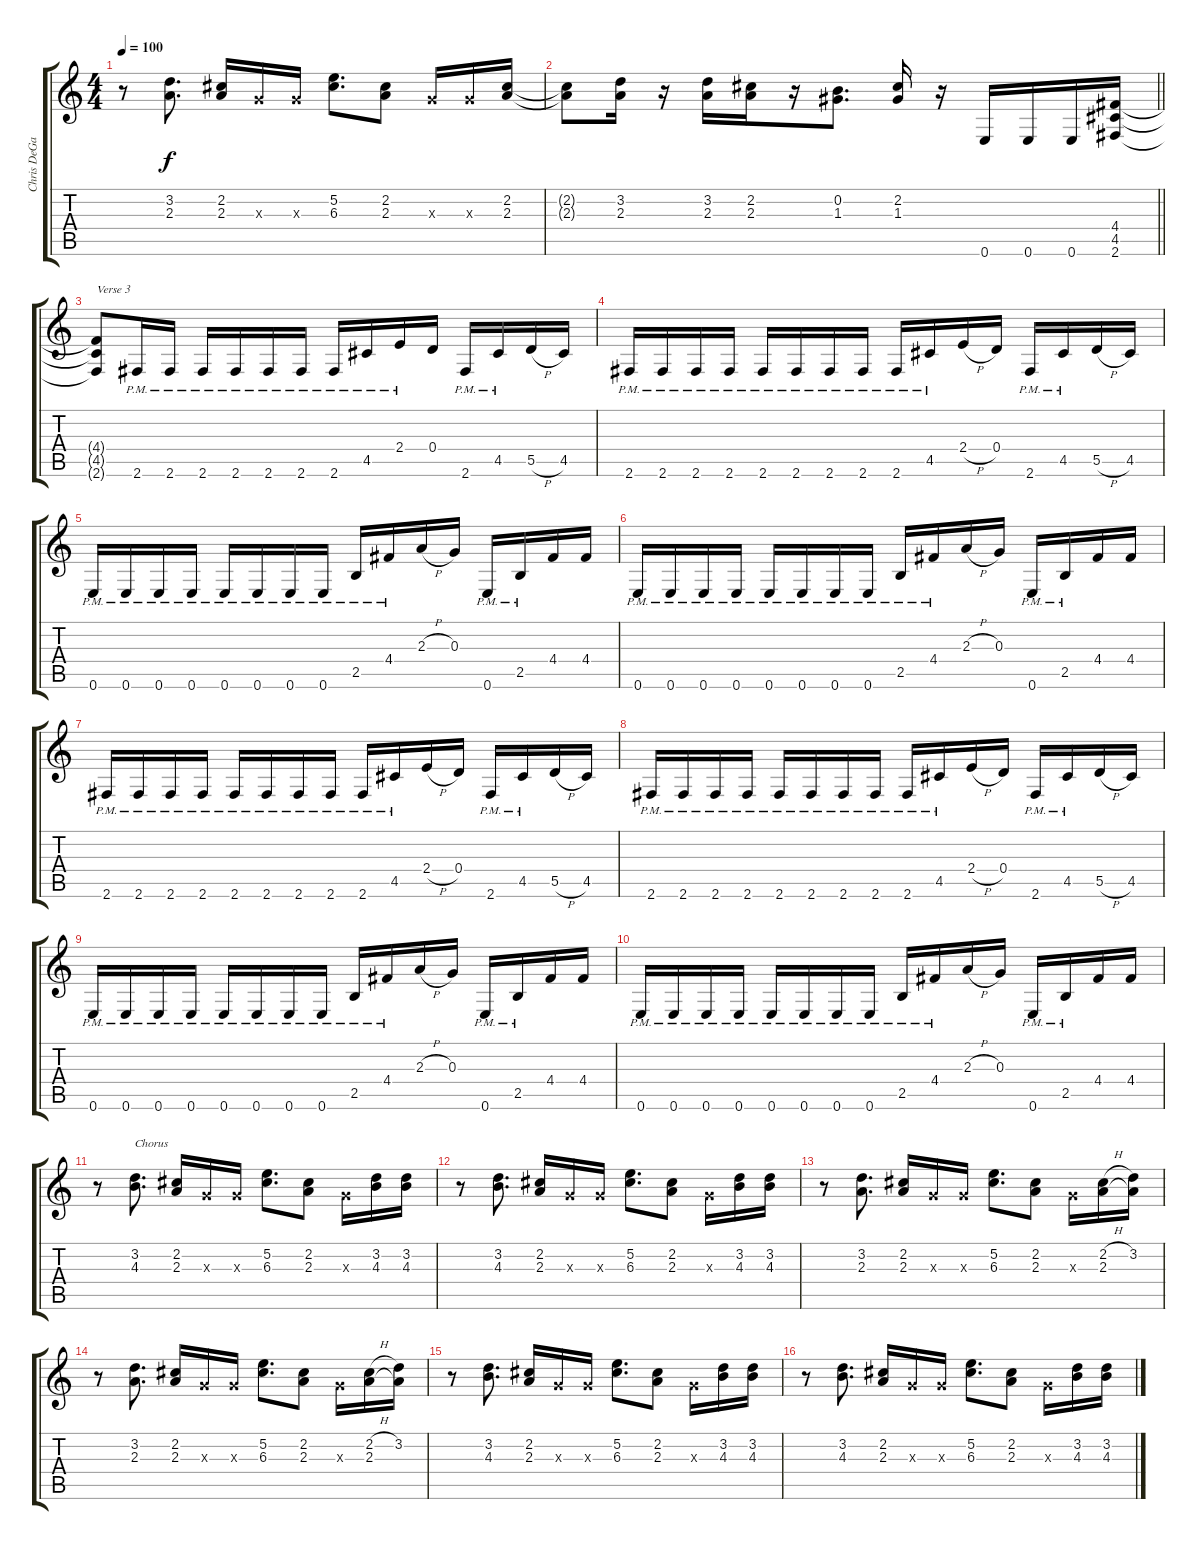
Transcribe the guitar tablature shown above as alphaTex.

\track ("Chris DeGarmo" "Chris DeGa") {instrument overdrivenguitar bank 1}
\staff {score tabs}
\tuning (E4 B3 G3 D3 A2 E2) {hide}
\ts (4 4)
\tempo 100
\clef g2
\ks c
r.8{dy f} (3.2 2.3).8{d} (2.2 2.3).16 0.3{x}.16 0.3{x}.16 (5.2 6.3).8{d} (2.2 2.3).8 0.3{x}.16 0.3{x}.16 (2.2 2.3).16 |
\barLineRight lightlight
(2.2{t} 2.3{t}).8 (3.2 2.3).16 r.16 (3.2 2.3).16 (2.2 2.3).16 r.16 (0.2 1.3).8{d} (2.2 1.3).16 r.16 0.6.16 0.6.16 0.6.16 (4.4 4.5 2.6).16 |
(4.4{t} 4.5{t} 2.6{t}).8{txt "Verse 3"} 2.6{pm}.16 2.6{pm}.16 2.6{pm}.16 2.6{pm}.16 2.6{pm}.16 2.6{pm}.16 2.6{pm}.16 4.5{pm}.16 2.4{pm}.16 0.4.16 2.6{pm}.16 4.5{pm}.16 5.5{h}.16 4.5.16 |
2.6{pm}.16 2.6{pm}.16 2.6{pm}.16 2.6{pm}.16 2.6{pm}.16 2.6{pm}.16 2.6{pm}.16 2.6{pm}.16 2.6{pm}.16 4.5{pm}.16 2.4{h}.16 0.4.16 2.6{pm}.16 4.5{pm}.16 5.5{h}.16 4.5.16 |
0.6{pm}.16 0.6{pm}.16 0.6{pm}.16 0.6{pm}.16 0.6{pm}.16 0.6{pm}.16 0.6{pm}.16 0.6{pm}.16 2.5{pm}.16 4.4{pm}.16 2.3{h}.16 0.3.16 0.6{pm}.16 2.5{pm}.16 4.4.16 4.4.16 |
0.6{pm}.16 0.6{pm}.16 0.6{pm}.16 0.6{pm}.16 0.6{pm}.16 0.6{pm}.16 0.6{pm}.16 0.6{pm}.16 2.5{pm}.16 4.4{pm}.16 2.3{h}.16 0.3.16 0.6{pm}.16 2.5{pm}.16 4.4.16 4.4.16 |
2.6{pm}.16 2.6{pm}.16 2.6{pm}.16 2.6{pm}.16 2.6{pm}.16 2.6{pm}.16 2.6{pm}.16 2.6{pm}.16 2.6{pm}.16 4.5{pm}.16 2.4{h}.16 0.4.16 2.6{pm}.16 4.5{pm}.16 5.5{h}.16 4.5.16 |
2.6{pm}.16 2.6{pm}.16 2.6{pm}.16 2.6{pm}.16 2.6{pm}.16 2.6{pm}.16 2.6{pm}.16 2.6{pm}.16 2.6{pm}.16 4.5{pm}.16 2.4{h}.16 0.4.16 2.6{pm}.16 4.5{pm}.16 5.5{h}.16 4.5.16 |
0.6{pm}.16 0.6{pm}.16 0.6{pm}.16 0.6{pm}.16 0.6{pm}.16 0.6{pm}.16 0.6{pm}.16 0.6{pm}.16 2.5{pm}.16 4.4{pm}.16 2.3{h}.16 0.3.16 0.6{pm}.16 2.5{pm}.16 4.4.16 4.4.16 |
0.6{pm}.16 0.6{pm}.16 0.6{pm}.16 0.6{pm}.16 0.6{pm}.16 0.6{pm}.16 0.6{pm}.16 0.6{pm}.16 2.5{pm}.16 4.4{pm}.16 2.3{h}.16 0.3.16 0.6{pm}.16 2.5{pm}.16 4.4.16 4.4.16 |
r.8 (3.2 4.3).8{d txt "Chorus"} (2.2 2.3).16 0.3{x}.16 0.3{x}.16 (5.2 6.3).8{d} (2.2 2.3).8 0.3{x}.16 (3.2 4.3).16 (3.2 4.3).16 |
r.8 (3.2 4.3).8{d} (2.2 2.3).16 0.3{x}.16 0.3{x}.16 (5.2 6.3).8{d} (2.2 2.3).8 0.3{x}.16 (3.2 4.3).16 (3.2 4.3).16 |
r.8 (3.2 2.3).8{d} (2.2 2.3).16 0.3{x}.16 0.3{x}.16 (5.2 6.3).8{d} (2.2 2.3).8 0.3{x}.16 (2.2{h} 2.3).16 (3.2 2.3{t}).16 |
r.8 (3.2 2.3).8{d} (2.2 2.3).16 0.3{x}.16 0.3{x}.16 (5.2 6.3).8{d} (2.2 2.3).8 0.3{x}.16 (2.2{h} 2.3).16 (3.2 2.3{t}).16 |
r.8 (3.2 4.3).8{d} (2.2 2.3).16 0.3{x}.16 0.3{x}.16 (5.2 6.3).8{d} (2.2 2.3).8 0.3{x}.16 (3.2 4.3).16 (3.2 4.3).16 |
r.8 (3.2 4.3).8{d} (2.2 2.3).16 0.3{x}.16 0.3{x}.16 (5.2 6.3).8{d} (2.2 2.3).8 0.3{x}.16 (3.2 4.3).16 (3.2 4.3).16
